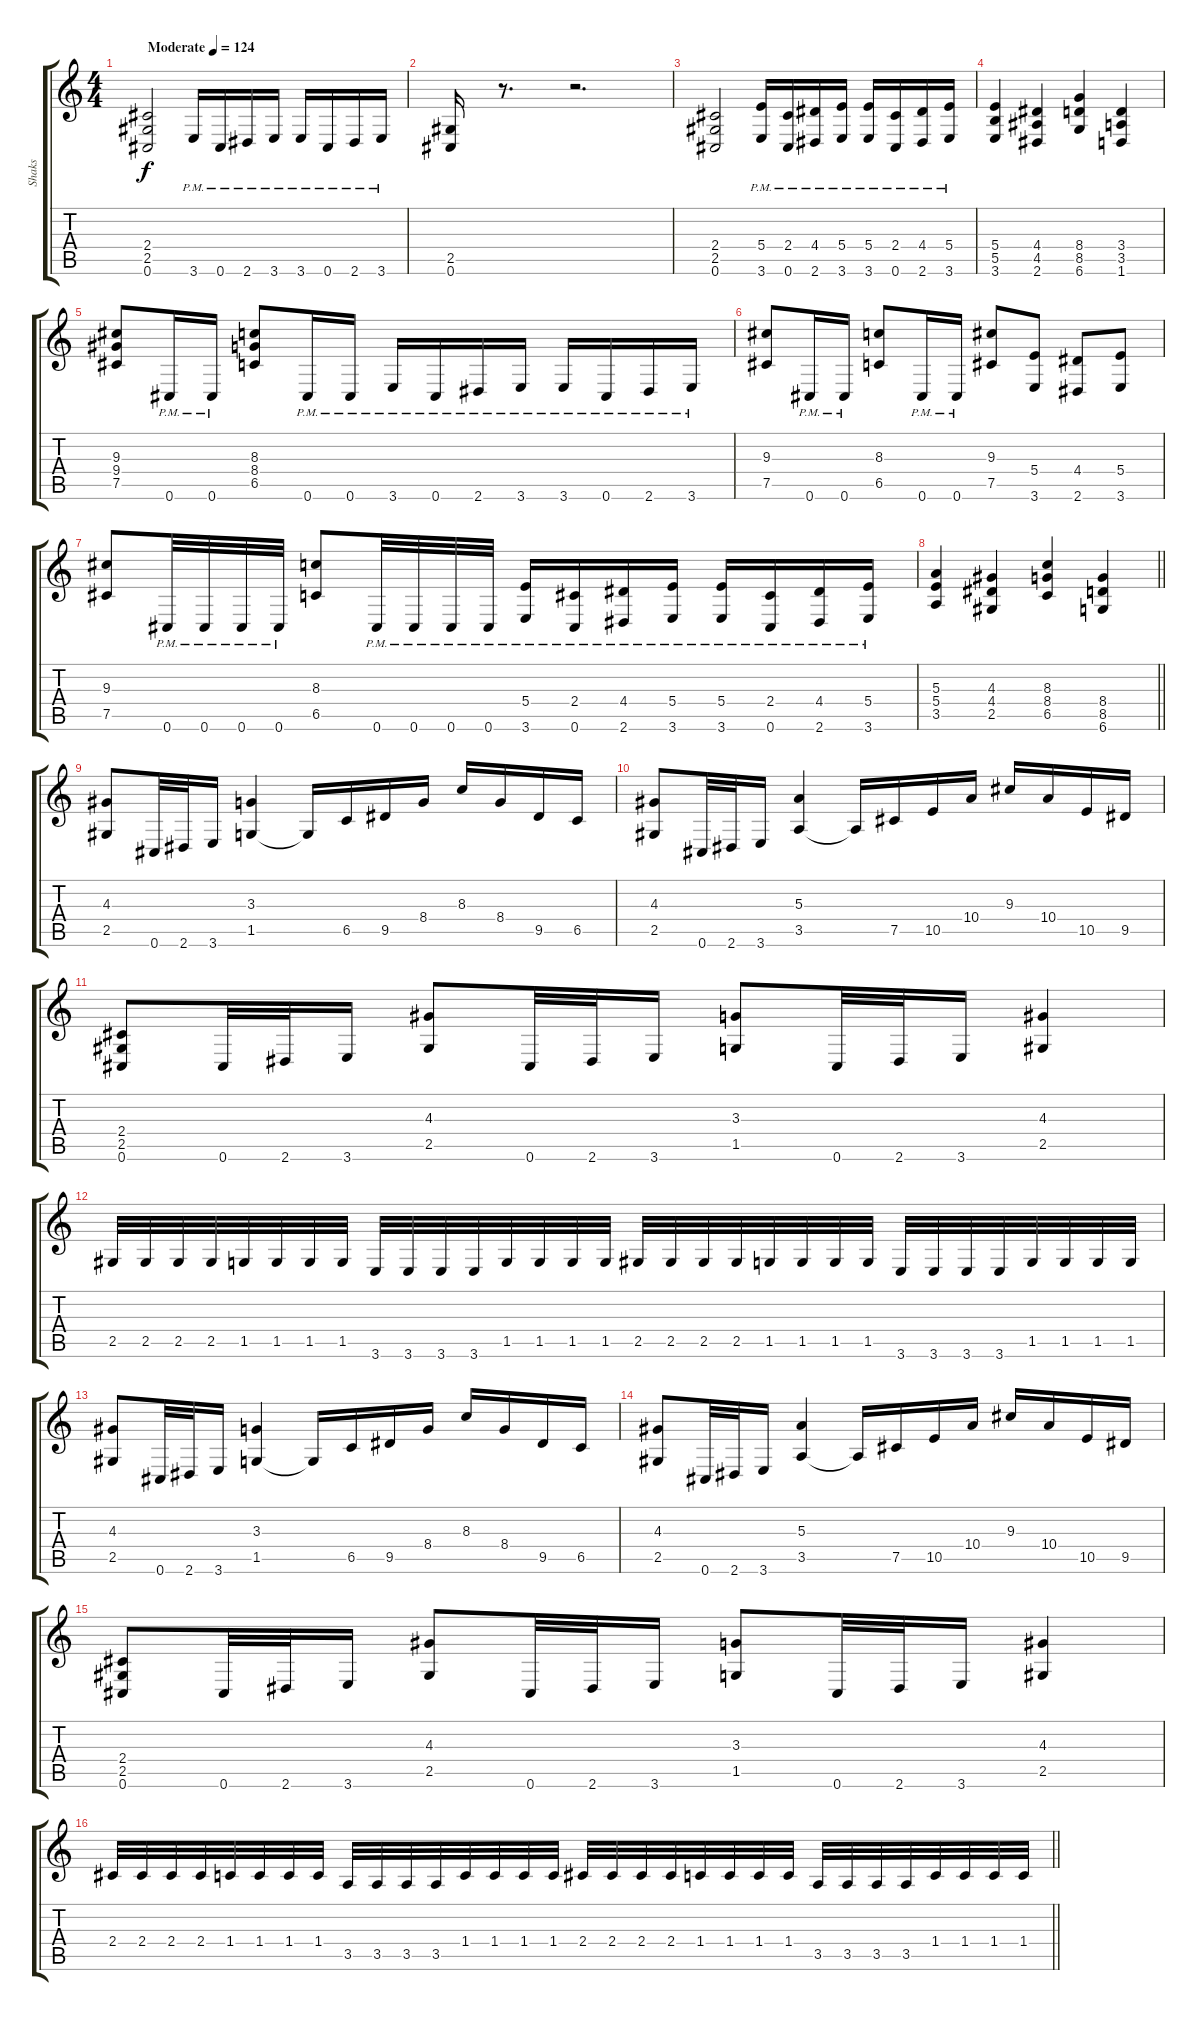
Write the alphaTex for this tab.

\track ("Shaks" "Shaks") {instrument distortionguitar}
\staff {score tabs}
\tuning (Db4 Ab3 E3 B2 Gb2 Db2) {hide}
\ts (4 4)
\tempo (124 "Moderate")
\clef g2
\ks c
(2.4 2.5 0.6).2{dy f instrument distortionguitar} 3.6{pm}.16 0.6{pm}.16 2.6{pm}.16 3.6{pm}.16 3.6{pm}.16 0.6{pm}.16 2.6{pm}.16 3.6{pm}.16 |
(2.5 0.6).16 r.8{d} r.2{d} |
(2.4 2.5 0.6).2 (5.4{pm} 3.6{pm}).16 (2.4{pm} 0.6{pm}).16 (4.4{pm} 2.6{pm}).16 (5.4{pm} 3.6{pm}).16 (5.4{pm} 3.6{pm}).16 (2.4{pm} 0.6{pm}).16 (4.4{pm} 2.6{pm}).16 (5.4{pm} 3.6{pm}).16 |
(5.4 5.5 3.6).4 (4.4 4.5 2.6).4 (8.4 8.5 6.6).4 (3.4 3.5 1.6).4 |
(9.3 9.4 7.5).8 0.6{pm}.16 0.6{pm}.16 (8.3 8.4 6.5).8 0.6{pm}.16 0.6{pm}.16 3.6{pm}.16 0.6{pm}.16 2.6{pm}.16 3.6{pm}.16 3.6{pm}.16 0.6{pm}.16 2.6{pm}.16 3.6{pm}.16 |
(9.3 7.5).8 0.6{pm}.16 0.6{pm}.16 (8.3 6.5).8 0.6{pm}.16 0.6{pm}.16 (9.3 7.5).8 (5.4 3.6).8 (4.4 2.6).8 (5.4 3.6).8 |
(9.3 7.5).8 0.6{pm}.32 0.6{pm}.32 0.6{pm}.32 0.6{pm}.32 (8.3 6.5).8 0.6{pm}.32 0.6{pm}.32 0.6{pm}.32 0.6{pm}.32 (5.4{pm} 3.6{pm}).16 (2.4{pm} 0.6{pm}).16 (4.4{pm} 2.6{pm}).16 (5.4{pm} 3.6{pm}).16 (5.4{pm} 3.6{pm}).16 (2.4{pm} 0.6{pm}).16 (4.4{pm} 2.6{pm}).16 (5.4{pm} 3.6{pm}).16 |
\barLineRight lightlight
(5.3 5.4 3.5).4 (4.3 4.4 2.5).4 (8.3 8.4 6.5).4 (8.4 8.5 6.6).4 |
(4.3 2.5).8 0.6.32 2.6.32 3.6.16 (3.3 1.5).4 1.5{t}.16 6.5.16 9.5.16 8.4.16 8.3.16 8.4.16 9.5.16 6.5.16 |
(4.3 2.5).8 0.6.32 2.6.32 3.6.16 (5.3 3.5).4 3.5{t}.16 7.5.16 10.5.16 10.4.16 9.3.16 10.4.16 10.5.16 9.5.16 |
(2.4 2.5 0.6).8 0.6.32 2.6.32 3.6.16 (4.3 2.5).8 0.6.32 2.6.32 3.6.16 (3.3 1.5).8 0.6.32 2.6.32 3.6.16 (4.3 2.5).4 |
2.5.32 2.5.32 2.5.32 2.5.32 1.5.32 1.5.32 1.5.32 1.5.32 3.6.32 3.6.32 3.6.32 3.6.32 1.5.32 1.5.32 1.5.32 1.5.32 2.5.32 2.5.32 2.5.32 2.5.32 1.5.32 1.5.32 1.5.32 1.5.32 3.6.32 3.6.32 3.6.32 3.6.32 1.5.32 1.5.32 1.5.32 1.5.32 |
(4.3 2.5).8 0.6.32 2.6.32 3.6.16 (3.3 1.5).4 1.5{t}.16 6.5.16 9.5.16 8.4.16 8.3.16 8.4.16 9.5.16 6.5.16 |
(4.3 2.5).8 0.6.32 2.6.32 3.6.16 (5.3 3.5).4 3.5{t}.16 7.5.16 10.5.16 10.4.16 9.3.16 10.4.16 10.5.16 9.5.16 |
(2.4 2.5 0.6).8 0.6.32 2.6.32 3.6.16 (4.3 2.5).8 0.6.32 2.6.32 3.6.16 (3.3 1.5).8 0.6.32 2.6.32 3.6.16 (4.3 2.5).4 |
\barLineRight lightlight
2.4.32 2.4.32 2.4.32 2.4.32 1.4.32 1.4.32 1.4.32 1.4.32 3.5.32 3.5.32 3.5.32 3.5.32 1.4.32 1.4.32 1.4.32 1.4.32 2.4.32 2.4.32 2.4.32 2.4.32 1.4.32 1.4.32 1.4.32 1.4.32 3.5.32 3.5.32 3.5.32 3.5.32 1.4.32 1.4.32 1.4.32 1.4.32
